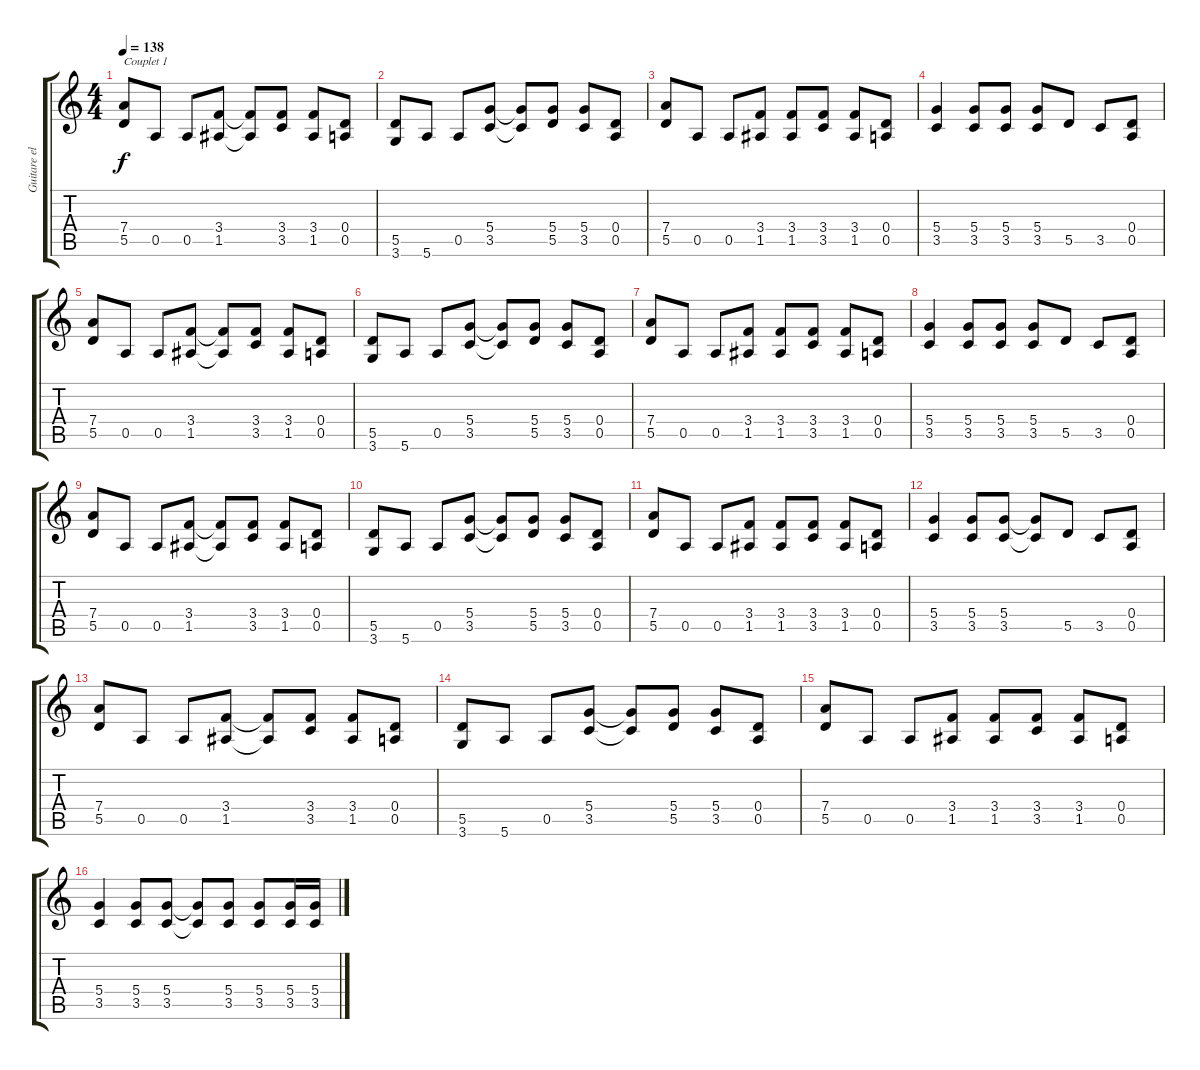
\track ("Guitare elec 1" "Guitare el") {instrument overdrivenguitar}
\staff {score tabs}
\tuning (E4 B3 G3 D3 A2 E2) {hide}
\ts (4 4)
\tempo 138
\clef g2
\ks c
(7.4 5.5).8{txt "Couplet 1" dy f} 0.5.8 0.5.8 (3.4 1.5).8 (3.4{t} 1.5{t}).8 (3.4 3.5).8 (3.4 1.5).8 (0.4 0.5).8 |
(5.5 3.6).8 5.6.8 0.5.8 (5.4 3.5).8 (5.4{t} 3.5{t}).8 (5.4 5.5).8 (5.4 3.5).8 (0.4 0.5).8 |
(7.4 5.5).8 0.5.8 0.5.8 (3.4 1.5).8 (3.4 1.5).8 (3.4 3.5).8 (3.4 1.5).8 (0.4 0.5).8 |
(5.4 3.5).4 (5.4 3.5).8 (5.4 3.5).8 (5.4 3.5).8 5.5.8 3.5.8 (0.4 0.5).8 |
(7.4 5.5).8 0.5.8 0.5.8 (3.4 1.5).8 (3.4{t} 1.5{t}).8 (3.4 3.5).8 (3.4 1.5).8 (0.4 0.5).8 |
(5.5 3.6).8 5.6.8 0.5.8 (5.4 3.5).8 (5.4{t} 3.5{t}).8 (5.4 5.5).8 (5.4 3.5).8 (0.4 0.5).8 |
(7.4 5.5).8 0.5.8 0.5.8 (3.4 1.5).8 (3.4 1.5).8 (3.4 3.5).8 (3.4 1.5).8 (0.4 0.5).8 |
(5.4 3.5).4 (5.4 3.5).8 (5.4 3.5).8 (5.4 3.5).8 5.5.8 3.5.8 (0.4 0.5).8 |
(7.4 5.5).8 0.5.8 0.5.8 (3.4 1.5).8 (3.4{t} 1.5{t}).8 (3.4 3.5).8 (3.4 1.5).8 (0.4 0.5).8 |
(5.5 3.6).8 5.6.8 0.5.8 (5.4 3.5).8 (5.4{t} 3.5{t}).8 (5.4 5.5).8 (5.4 3.5).8 (0.4 0.5).8 |
(7.4 5.5).8 0.5.8 0.5.8 (3.4 1.5).8 (3.4 1.5).8 (3.4 3.5).8 (3.4 1.5).8 (0.4 0.5).8 |
(5.4 3.5).4 (5.4 3.5).8 (5.4 3.5).8 (5.4{t} 3.5{t}).8 5.5.8 3.5.8 (0.4 0.5).8 |
(7.4 5.5).8 0.5.8 0.5.8 (3.4 1.5).8 (3.4{t} 1.5{t}).8 (3.4 3.5).8 (3.4 1.5).8 (0.4 0.5).8 |
(5.5 3.6).8 5.6.8 0.5.8 (5.4 3.5).8 (5.4{t} 3.5{t}).8 (5.4 5.5).8 (5.4 3.5).8 (0.4 0.5).8 |
(7.4 5.5).8 0.5.8 0.5.8 (3.4 1.5).8 (3.4 1.5).8 (3.4 3.5).8 (3.4 1.5).8 (0.4 0.5).8 |
(5.4 3.5).4 (5.4 3.5).8 (5.4 3.5).8 (5.4{t} 3.5{t}).8 (5.4 3.5).8 (5.4 3.5).8 (5.4 3.5).16 (5.4 3.5).16
